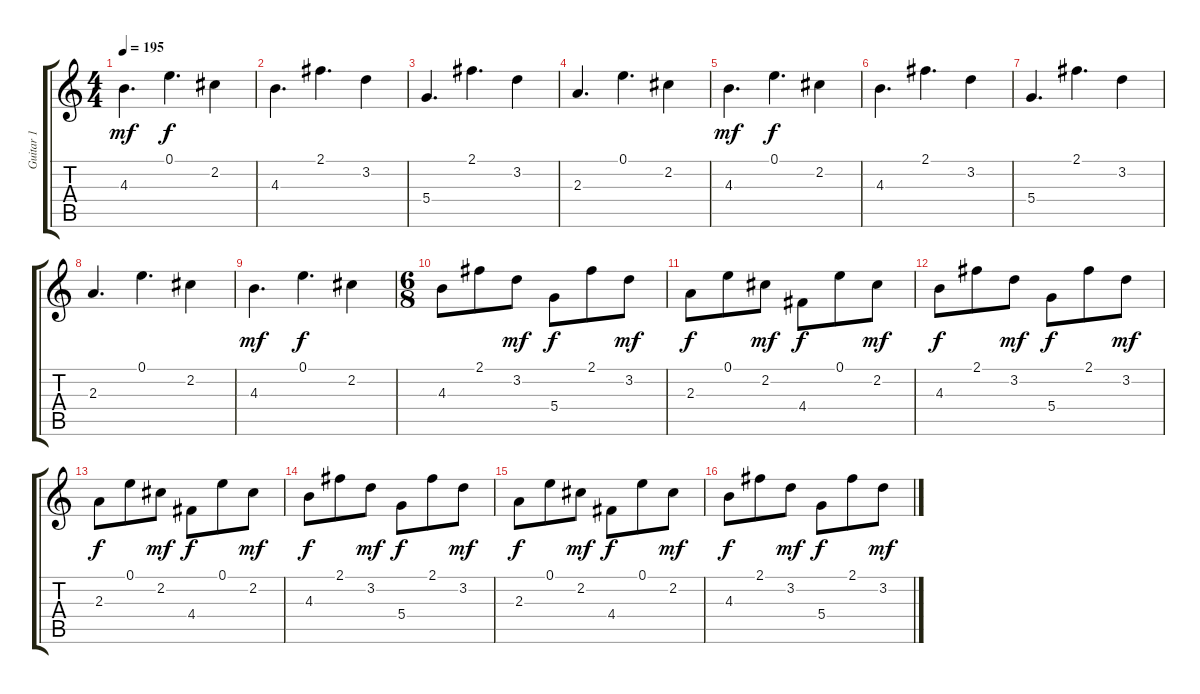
\track ("Guitar 1" "Guitar 1") {instrument acousticguitarsteel}
\staff {score tabs}
\tuning (E4 B3 G3 D3 A2 E2) {hide}
\ts (4 4)
\tempo 195
\clef g2
\ks c
4.3.4{d dy mf} 0.1.4{d dy f} 2.2.4 |
4.3.4{d} 2.1.4{d} 3.2.4 |
5.4.4{d} 2.1.4{d} 3.2.4 |
2.3.4{d} 0.1.4{d} 2.2.4 |
4.3.4{d dy mf} 0.1.4{d dy f} 2.2.4 |
4.3.4{d} 2.1.4{d} 3.2.4 |
5.4.4{d} 2.1.4{d} 3.2.4 |
2.3.4{d} 0.1.4{d} 2.2.4 |
4.3.4{d dy mf} 0.1.4{d dy f} 2.2.4 |
\ts (6 8)
4.3.8 2.1.8 3.2.8{dy mf} 5.4.8{dy f} 2.1.8 3.2.8{dy mf} |
2.3.8{dy f} 0.1.8 2.2.8{dy mf} 4.4.8{dy f} 0.1.8 2.2.8{dy mf} |
4.3.8{dy f} 2.1.8 3.2.8{dy mf} 5.4.8{dy f} 2.1.8 3.2.8{dy mf} |
2.3.8{dy f} 0.1.8 2.2.8{dy mf} 4.4.8{dy f} 0.1.8 2.2.8{dy mf} |
4.3.8{dy f} 2.1.8 3.2.8{dy mf} 5.4.8{dy f} 2.1.8 3.2.8{dy mf} |
2.3.8{dy f} 0.1.8 2.2.8{dy mf} 4.4.8{dy f} 0.1.8 2.2.8{dy mf} |
4.3.8{dy f} 2.1.8 3.2.8{dy mf} 5.4.8{dy f} 2.1.8 3.2.8{dy mf}
